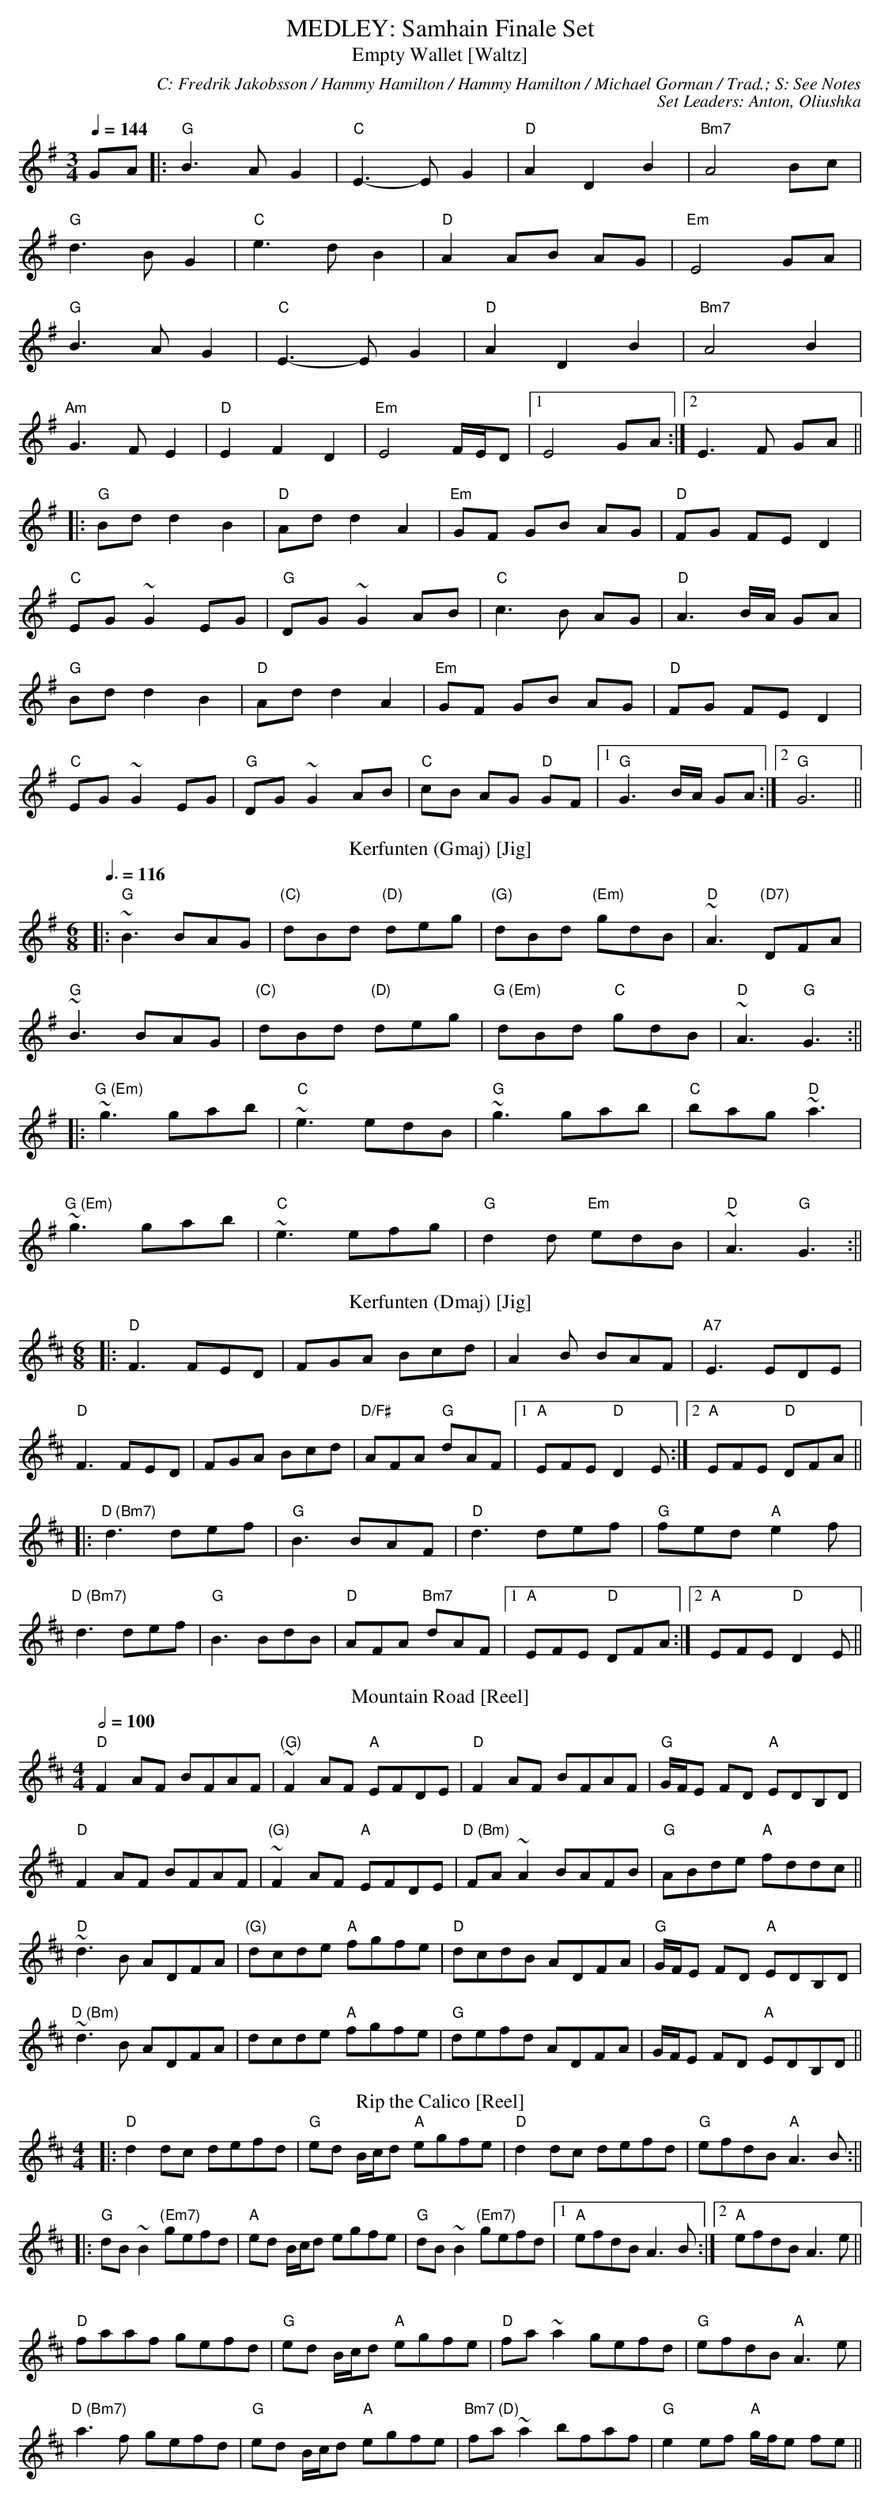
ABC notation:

X:1
T: MEDLEY: Samhain Finale Set
T: Empty Wallet [Waltz]
C: C: Fredrik Jakobsson / Hammy Hamilton / Hammy Hamilton / Michael Gorman / Trad.; S: See Notes
C: Set Leaders: Anton, Oliushka
M: 3/4
L: 1/8
Q: 1/4=144
K: Gmaj
GA|:"G"B3A G2|"C"E3-E G2|"D"A2 D2 B2|"Bm7"A4 Bc|
"G"d3B G2|"C"e3d B2|"D"A2 AB AG|"Em"E4 GA|
"G"B3A G2|"C"E3-E G2|"D"A2 D2 B2|"Bm7"A4 B2|
"Am"G3F E2|"D"E2 F2 D2|"Em"E4 F/E/D|1 E4 GA:|2 E3F GA||
|:"G"Bd d2 B2|"D"Ad d2 A2|"Em"GF GB AG|"D"FG FE D2|
"C"EG~G2 EG|"G"DG~G2 AB|"C"c3B AG| "D"A3B/A/ GA|
"G"Bd d2 B2|"D"Ad d2 A2|"Em"GF GB AG|"D"FG FE D2|
"C"EG~G2 EG|"G"DG~G2 AB|"C"cB AG "D"GF|1 "G"G3B/A/ GA:|2 "G"G6||
T: Kerfunten (Gmaj) [Jig]
M: 6/8
Q: 3/8=116
K: Gmaj
|:"G"~B3 BAG|"(C)"dBd "(D)"deg|"(G)"dBd "(Em)"gdB|"D"~A3 "(D7)"DFA|
"G"~B3 BAG|"(C)"dBd "(D)"deg|"G (Em)"dBd "C"gdB|"D"~A3 "G"G3:||
|:"G (Em)"~g3 gab|"C"~e3 edB|"G"~g3 gab|"C"bag "D"~a3|
"G (Em)"~g3 gab|"C"~e3 efg|"G"d2d "Em"edB|"D"~A3 "G"G3:||
T: Kerfunten (Dmaj) [Jig]
K: Dmaj
|:"D"F3 FED|FGA Bcd|A2B BAF|"A7"E3 EDE|
"D"F3 FED|FGA Bcd|"D/F#"AFA "G"dAF|1 "A"EFE "D"D2E:|2 "A"EFE "D"DFA||
|:"D (Bm7)"d3 def|"G"B3 BAF|"D"d3 def|"G"fed "A"e2f|
"D (Bm7)"d3 def|"G"B3 BdB|"D"AFA "Bm7"dAF|1 "A"EFE "D"DFA:|2 "A"EFE "D"D2E||
T: Mountain Road [Reel]
M: 4/4
Q: 1/2=100
K: Dmaj
"D"F2 AF BFAF|"(G)"~F2 AF "A"EFDE|"D"F2AF BFAF|"G"G/F/E FD "A"EDB,D|
"D"F2AF BFAF|"(G)"~F2 AF "A"EFDE|"D (Bm)"FA~A2 BAFB|"G"ABde "A"fddc||
"D"~d3B ADFA|"(G)"dcde "A"fgfe|"D"dcdB ADFA|"G"G/F/E FD "A"EDB,D|
"D (Bm)"~d3B ADFA|dcde "A"fgfe|"G"defd ADFA|G/F/E FD "A"EDB,D||
T: Rip the Calico [Reel]
K: Dmaj
|:"D"d2 dc defd|"G"ed B/c/d "A"egfe|"D"d2 dc defd|"G"efdB "A"A3B:||
|:"G"dB~B2 "(Em7)"gefd|"A"ed B/c/d egfe|"G"dB~B2 "(Em7)"gefd|1 "A"efdB A3B:|2 "A"efdB A3e||
"D"faaf gefd|"G"ed B/c/d "A"egfe|"D"fa~a2 gefd|"G"efdB "A"A3e|
"D (Bm7)"a3f gefd|"G"ed B/c/d "A"egfe|"Bm7 (D)"fa~a2 bfaf|"G"e2 ef "A"g/f/e fe||
